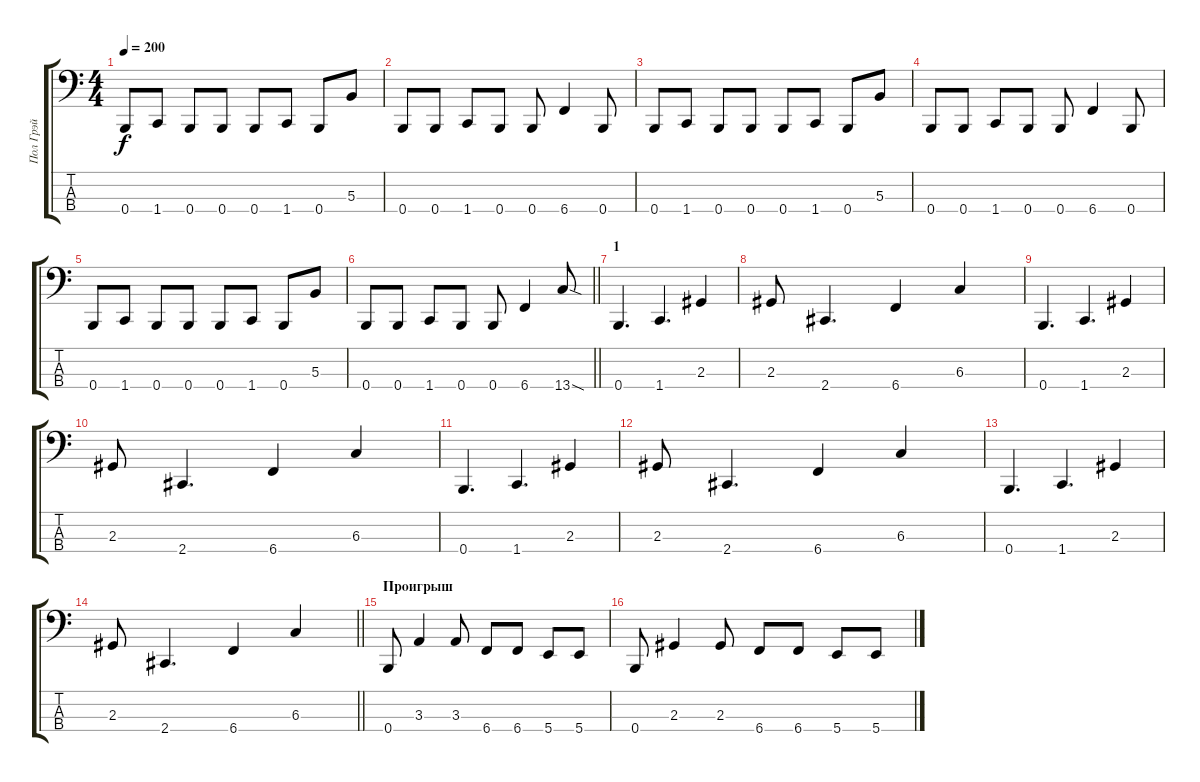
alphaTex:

\track ("Пол Грэй" "Пол Грэй") {instrument electricbasspick}
\staff {score tabs}
\tuning (E2 B1 Gb1 B0) {hide}
\ts (4 4)
\tempo 200
\clef f4
\ks c
0.4.8{dy f} 1.4.8 0.4.8 0.4.8 0.4.8 1.4.8 0.4.8 5.3.8 |
0.4.8 0.4.8 1.4.8 0.4.8 0.4.8 6.4.4 0.4.8 |
0.4.8 1.4.8 0.4.8 0.4.8 0.4.8 1.4.8 0.4.8 5.3.8 |
0.4.8 0.4.8 1.4.8 0.4.8 0.4.8 6.4.4 0.4.8 |
0.4.8 1.4.8 0.4.8 0.4.8 0.4.8 1.4.8 0.4.8 5.3.8 |
\barLineRight lightlight
0.4.8 0.4.8 1.4.8 0.4.8 0.4.8 6.4.4 13.4{sod}.8 |
\section ("" "1")
0.4.4{d} 1.4.4{d} 2.3.4 |
2.3.8 2.4.4{d} 6.4.4 6.3.4 |
0.4.4{d} 1.4.4{d} 2.3.4 |
2.3.8 2.4.4{d} 6.4.4 6.3.4 |
0.4.4{d} 1.4.4{d} 2.3.4 |
2.3.8 2.4.4{d} 6.4.4 6.3.4 |
0.4.4{d} 1.4.4{d} 2.3.4 |
\barLineRight lightlight
2.3.8 2.4.4{d} 6.4.4 6.3.4 |
\section ("" "Проигрыш")
0.4.8 3.3.4 3.3.8 6.4.8 6.4.8 5.4.8 5.4.8 |
0.4.8 2.3.4 2.3.8 6.4.8 6.4.8 5.4.8 5.4.8
